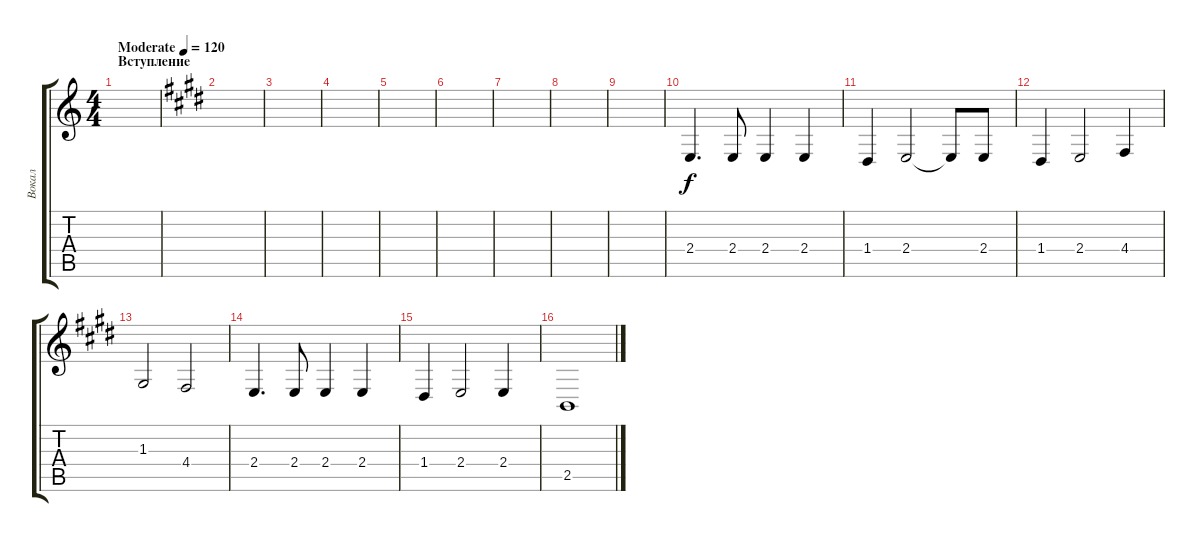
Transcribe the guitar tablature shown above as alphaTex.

\track ("Вокал" "Вокал") {instrument lead2sawtooth}
\staff {score tabs}
\tuning (E4 B3 G3 D3 A2 E2) {hide}
\ts (4 4)
\section ("" "Вступление")
\tempo (120 "Moderate")
\clef g2
\ks c
|
\ks e
|
|
|
|
|
|
|
|
2.4.4{d} 2.4.8 2.4.4 2.4.4 |
1.4.4 2.4.2 2.4{t}.8 2.4.8 |
1.4.4 2.4.2 4.4.4 |
1.3.2 4.4.2 |
2.4.4{d} 2.4.8 2.4.4 2.4.4 |
1.4.4 2.4.2 2.4.4 |
2.5.1
